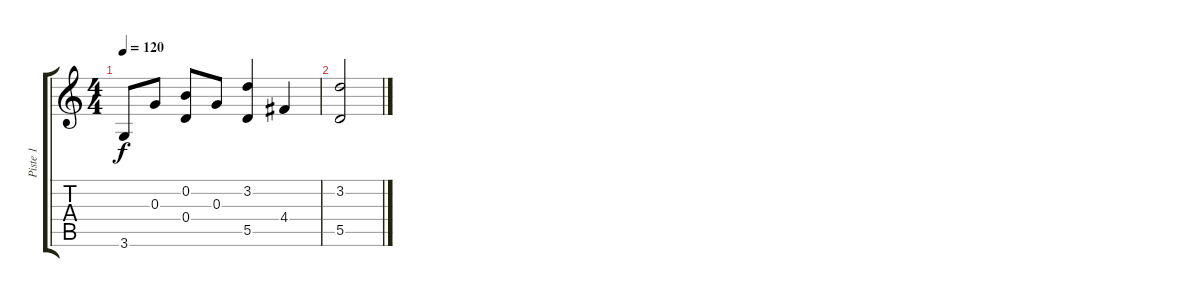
\track ("Piste 1" "Piste 1") {instrument acousticguitarnylon}
\staff {score tabs}
\tuning (E4 B3 G3 D3 A2 E2) {hide}
\ts (4 4)
\tempo 120
\clef g2
\ks c
3.6.8{dy f} 0.3.8 (0.2 0.4).8 0.3.8 (3.2 5.5).4 4.4.4 |
(3.2 5.5).2
